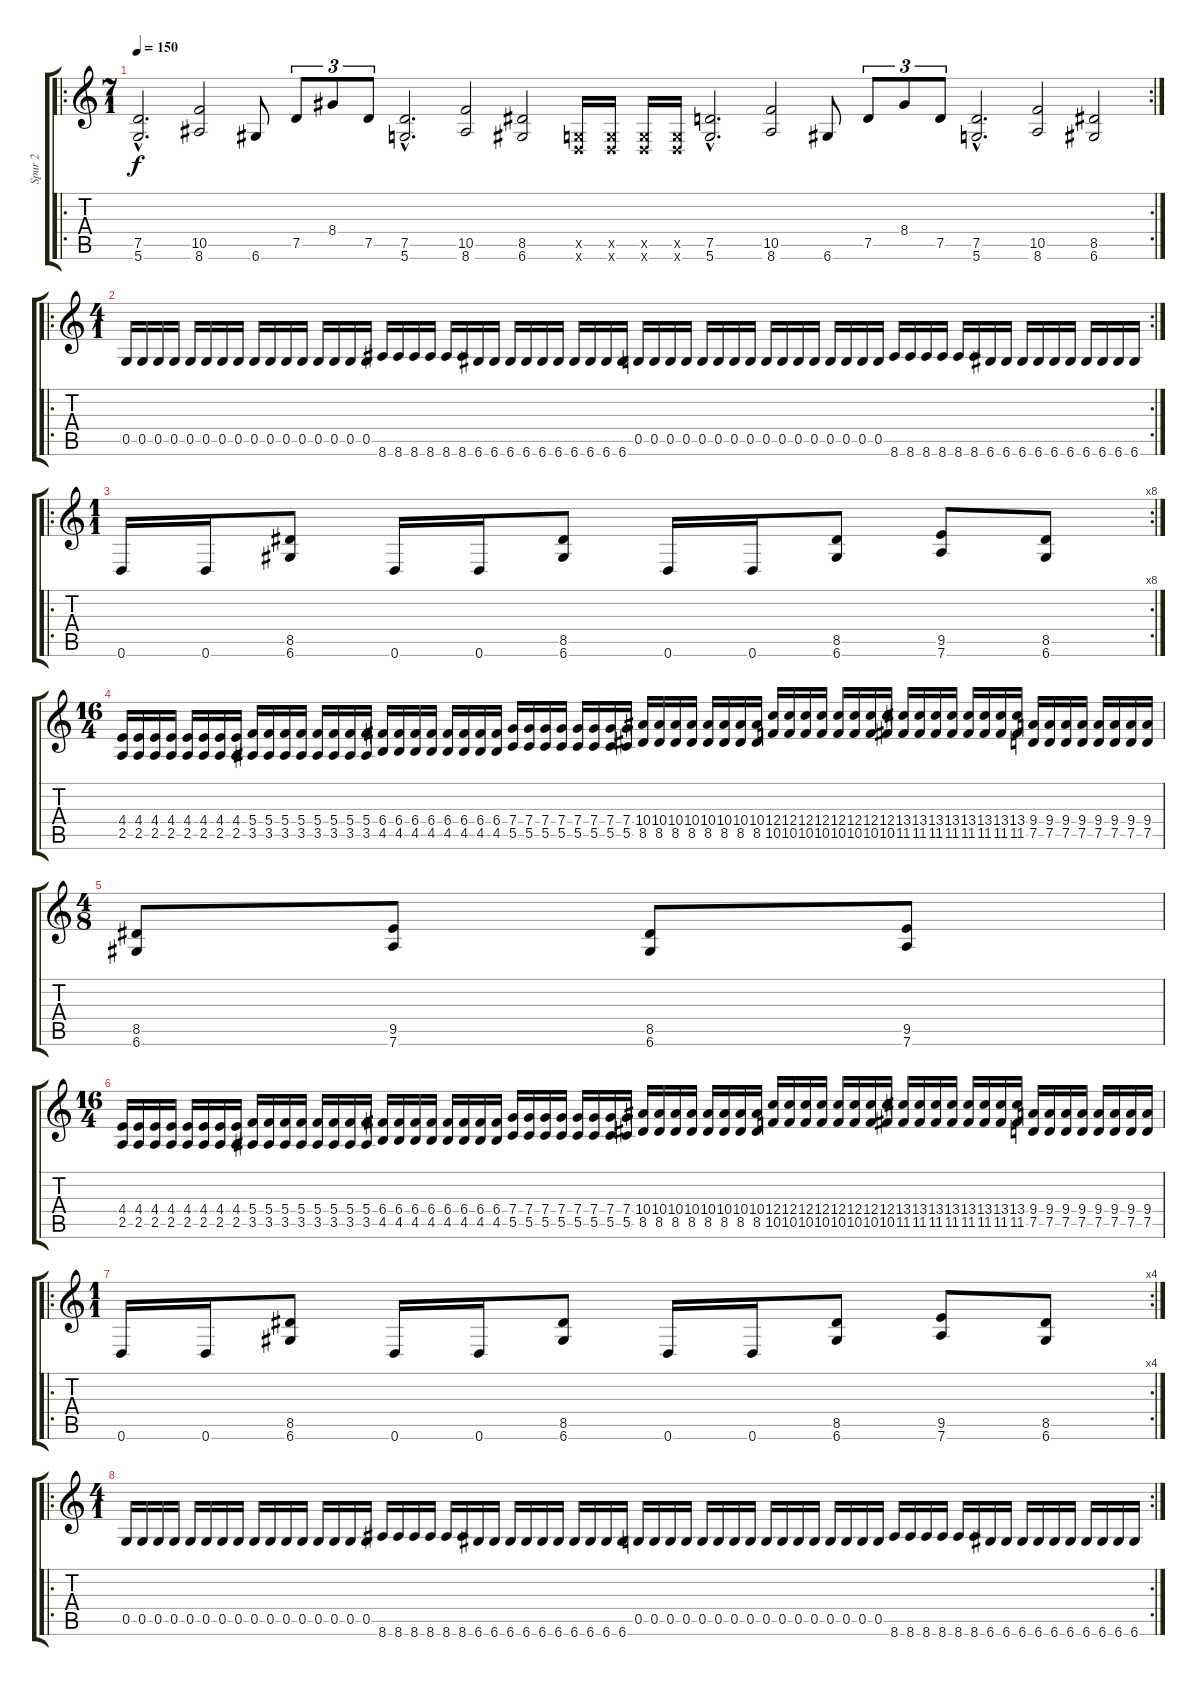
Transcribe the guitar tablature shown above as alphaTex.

\track ("Spur 2" "Spur 2") {instrument distortionguitar}
\staff {score tabs}
\tuning (D4 A3 F3 C3 G2 D2) {hide}
\ro
\rc 2
\ts (7 1)
\tempo 150
\clef g2
\ks c
(7.5{hac} 5.6{hac}).2{d dy f instrument distortionguitar} (10.5 8.6).2 6.6.8 7.5.8{tu (3 2)} 8.4.8{tu (3 2)} 7.5.8{tu (3 2)} (7.5{hac} 5.6{hac}).2{d} (10.5 8.6).2 (8.5 6.6).2 (0.5{x} 0.6{x}).16 (0.5{x} 0.6{x}).16 (0.5{x} 0.6{x}).16 (0.5{x} 0.6{x}).16 (7.5{hac} 5.6{hac}).2{d} (10.5 8.6).2 6.6.8 7.5.8{tu (3 2)} 8.4.8{tu (3 2)} 7.5.8{tu (3 2)} (7.5{hac} 5.6{hac}).2{d} (10.5 8.6).2 (8.5 6.6).2 |
\ro
\rc 2
\ts (4 1)
0.5.16 0.5.16 0.5.16 0.5.16 0.5.16 0.5.16 0.5.16 0.5.16 0.5.16 0.5.16 0.5.16 0.5.16 0.5.16 0.5.16 0.5.16 0.5.16 8.6.16 8.6.16 8.6.16 8.6.16 8.6.16 8.6.16 6.6.16 6.6.16 6.6.16 6.6.16 6.6.16 6.6.16 6.6.16 6.6.16 6.6.16 6.6.16 0.5.16 0.5.16 0.5.16 0.5.16 0.5.16 0.5.16 0.5.16 0.5.16 0.5.16 0.5.16 0.5.16 0.5.16 0.5.16 0.5.16 0.5.16 0.5.16 8.6.16 8.6.16 8.6.16 8.6.16 8.6.16 8.6.16 6.6.16 6.6.16 6.6.16 6.6.16 6.6.16 6.6.16 6.6.16 6.6.16 6.6.16 6.6.16 |
\ro
\rc 8
\ts (1 1)
0.6.16 0.6.16 (8.5 6.6).8 0.6.16 0.6.16 (8.5 6.6).8 0.6.16 0.6.16 (8.5 6.6).8 (9.5 7.6).8 (8.5 6.6).8 |
\ts (16 4)
(4.4 2.5).16 (4.4 2.5).16 (4.4 2.5).16 (4.4 2.5).16 (4.4 2.5).16 (4.4 2.5).16 (4.4 2.5).16 (4.4 2.5).16 (5.4 3.5).16 (5.4 3.5).16 (5.4 3.5).16 (5.4 3.5).16 (5.4 3.5).16 (5.4 3.5).16 (5.4 3.5).16 (5.4 3.5).16 (6.4 4.5).16 (6.4 4.5).16 (6.4 4.5).16 (6.4 4.5).16 (6.4 4.5).16 (6.4 4.5).16 (6.4 4.5).16 (6.4 4.5).16 (7.4 5.5).16 (7.4 5.5).16 (7.4 5.5).16 (7.4 5.5).16 (7.4 5.5).16 (7.4 5.5).16 (7.4 5.5).16 (7.4 5.5).16 (10.4 8.5).16 (10.4 8.5).16 (10.4 8.5).16 (10.4 8.5).16 (10.4 8.5).16 (10.4 8.5).16 (10.4 8.5).16 (10.4 8.5).16 (12.4 10.5).16 (12.4 10.5).16 (12.4 10.5).16 (12.4 10.5).16 (12.4 10.5).16 (12.4 10.5).16 (12.4 10.5).16 (12.4 10.5).16 (13.4 11.5).16 (13.4 11.5).16 (13.4 11.5).16 (13.4 11.5).16 (13.4 11.5).16 (13.4 11.5).16 (13.4 11.5).16 (13.4 11.5).16 (9.4 7.5).16 (9.4 7.5).16 (9.4 7.5).16 (9.4 7.5).16 (9.4 7.5).16 (9.4 7.5).16 (9.4 7.5).16 (9.4 7.5).16 |
\ts (4 8)
(8.5 6.6).8 (9.5 7.6).8 (8.5 6.6).8 (9.5 7.6).8 |
\ts (16 4)
(4.4 2.5).16 (4.4 2.5).16 (4.4 2.5).16 (4.4 2.5).16 (4.4 2.5).16 (4.4 2.5).16 (4.4 2.5).16 (4.4 2.5).16 (5.4 3.5).16 (5.4 3.5).16 (5.4 3.5).16 (5.4 3.5).16 (5.4 3.5).16 (5.4 3.5).16 (5.4 3.5).16 (5.4 3.5).16 (6.4 4.5).16 (6.4 4.5).16 (6.4 4.5).16 (6.4 4.5).16 (6.4 4.5).16 (6.4 4.5).16 (6.4 4.5).16 (6.4 4.5).16 (7.4 5.5).16 (7.4 5.5).16 (7.4 5.5).16 (7.4 5.5).16 (7.4 5.5).16 (7.4 5.5).16 (7.4 5.5).16 (7.4 5.5).16 (10.4 8.5).16 (10.4 8.5).16 (10.4 8.5).16 (10.4 8.5).16 (10.4 8.5).16 (10.4 8.5).16 (10.4 8.5).16 (10.4 8.5).16 (12.4 10.5).16 (12.4 10.5).16 (12.4 10.5).16 (12.4 10.5).16 (12.4 10.5).16 (12.4 10.5).16 (12.4 10.5).16 (12.4 10.5).16 (13.4 11.5).16 (13.4 11.5).16 (13.4 11.5).16 (13.4 11.5).16 (13.4 11.5).16 (13.4 11.5).16 (13.4 11.5).16 (13.4 11.5).16 (9.4 7.5).16 (9.4 7.5).16 (9.4 7.5).16 (9.4 7.5).16 (9.4 7.5).16 (9.4 7.5).16 (9.4 7.5).16 (9.4 7.5).16 |
\ro
\rc 4
\ts (1 1)
0.6.16 0.6.16 (8.5 6.6).8 0.6.16 0.6.16 (8.5 6.6).8 0.6.16 0.6.16 (8.5 6.6).8 (9.5 7.6).8 (8.5 6.6).8 |
\ro
\rc 2
\ts (4 1)
0.5.16 0.5.16 0.5.16 0.5.16 0.5.16 0.5.16 0.5.16 0.5.16 0.5.16 0.5.16 0.5.16 0.5.16 0.5.16 0.5.16 0.5.16 0.5.16 8.6.16 8.6.16 8.6.16 8.6.16 8.6.16 8.6.16 6.6.16 6.6.16 6.6.16 6.6.16 6.6.16 6.6.16 6.6.16 6.6.16 6.6.16 6.6.16 0.5.16 0.5.16 0.5.16 0.5.16 0.5.16 0.5.16 0.5.16 0.5.16 0.5.16 0.5.16 0.5.16 0.5.16 0.5.16 0.5.16 0.5.16 0.5.16 8.6.16 8.6.16 8.6.16 8.6.16 8.6.16 8.6.16 6.6.16 6.6.16 6.6.16 6.6.16 6.6.16 6.6.16 6.6.16 6.6.16 6.6.16 6.6.16
